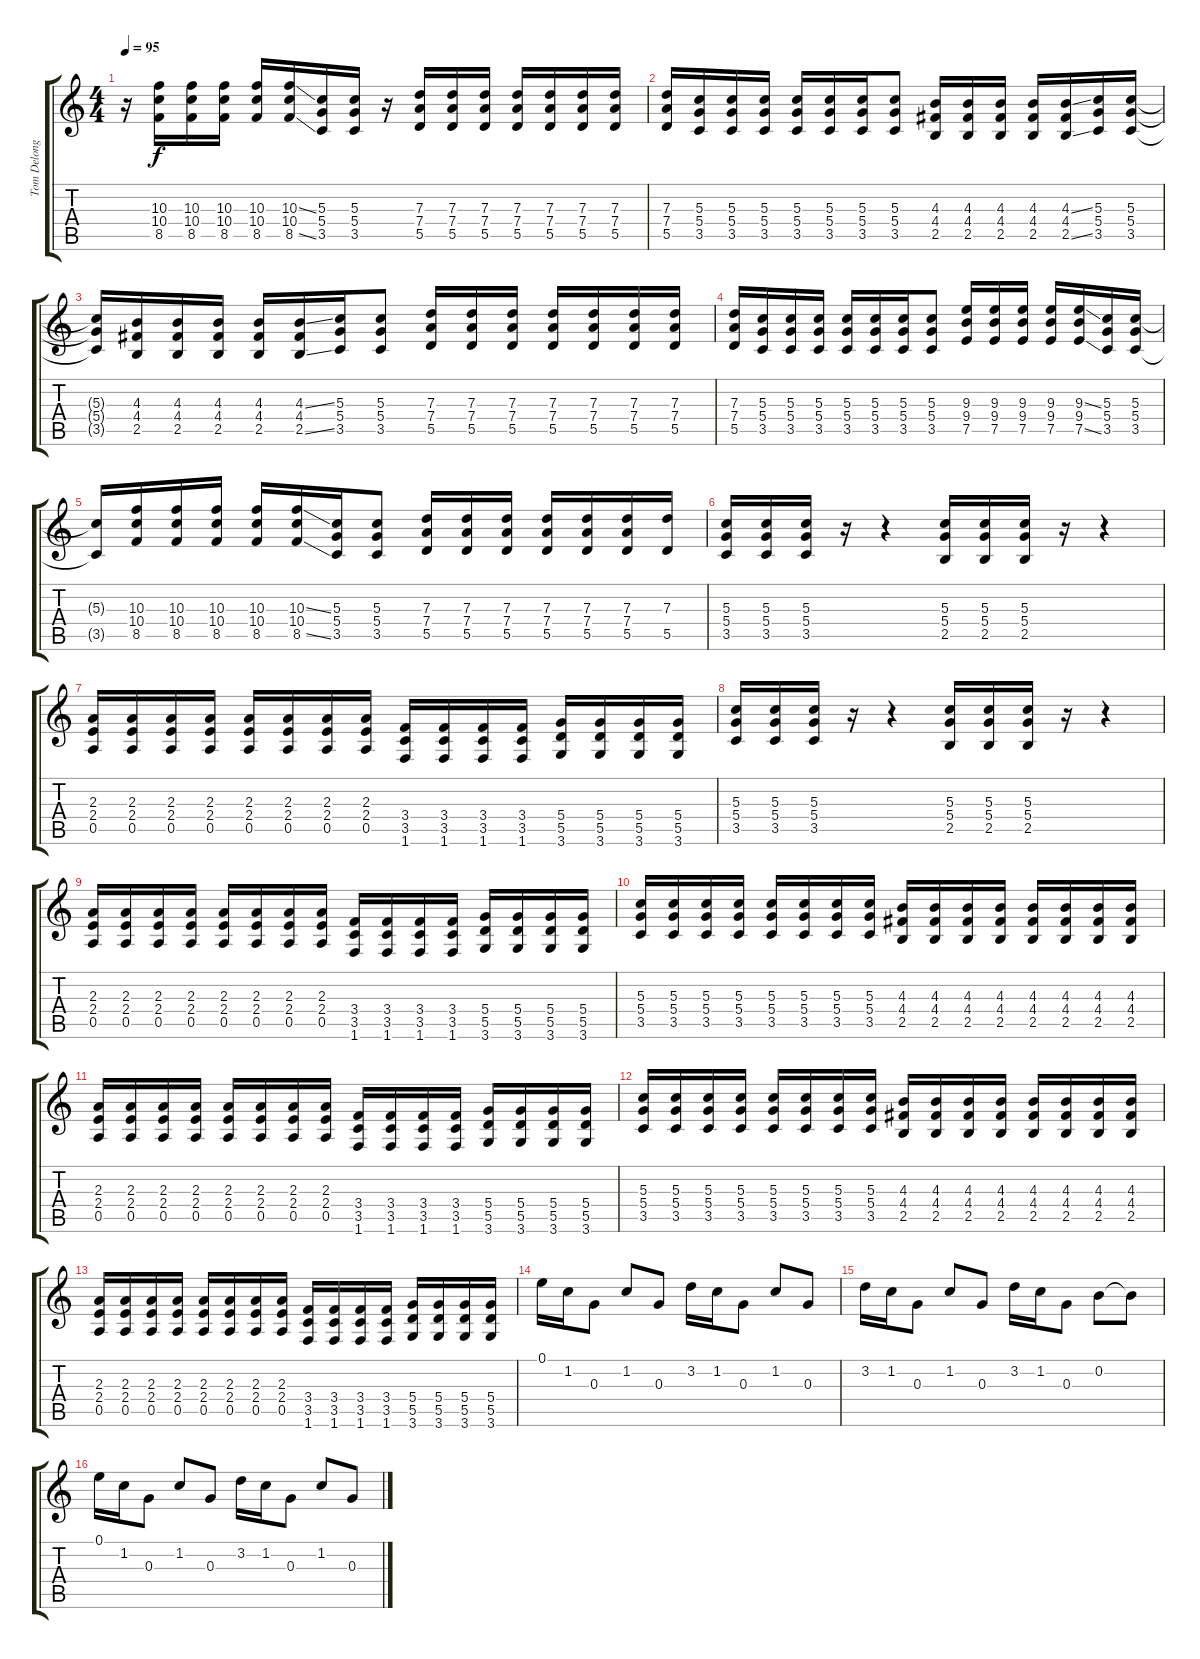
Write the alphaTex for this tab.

\track ("Tom Delonge" "Tom Delong") {instrument distortionguitar}
\staff {score tabs}
\tuning (E4 B3 G3 D3 A2 E2) {hide}
\ts (4 4)
\tempo 95
\clef g2
\ks c
r.16{dy f} (10.3 10.4 8.5).16 (10.3 10.4 8.5).16 (10.3 10.4 8.5).16 (10.3 10.4 8.5).16 (10.3{ss} 10.4 8.5{ss}).16 (5.3 5.4 3.5).16 (5.3 5.4 3.5).16 r.16 (7.3 7.4 5.5).16 (7.3 7.4 5.5).16 (7.3 7.4 5.5).16 (7.3 7.4 5.5).16 (7.3 7.4 5.5).16 (7.3 7.4 5.5).16 (7.3 7.4 5.5).16 |
(7.3 7.4 5.5).16 (5.3 5.4 3.5).16 (5.3 5.4 3.5).16 (5.3 5.4 3.5).16 (5.3 5.4 3.5).16 (5.3 5.4 3.5).16 (5.3 5.4 3.5).16 (5.3 5.4 3.5).8 (4.3 4.4 2.5).16 (4.3 4.4 2.5).16 (4.3 4.4 2.5).16 (4.3 4.4 2.5).16 (4.3{ss} 4.4 2.5{ss}).16 (5.3 5.4 3.5).16 (5.3 5.4 3.5).16 |
(5.3{t} 5.4{t} 3.5{t}).16 (4.3 4.4 2.5).16 (4.3 4.4 2.5).16 (4.3 4.4 2.5).16 (4.3 4.4 2.5).16 (4.3{ss} 4.4 2.5{ss}).16 (5.3 5.4 3.5).16 (5.3 5.4 3.5).8 (7.3 7.4 5.5).16 (7.3 7.4 5.5).16 (7.3 7.4 5.5).16 (7.3 7.4 5.5).16 (7.3 7.4 5.5).16 (7.3 7.4 5.5).16 (7.3 7.4 5.5).16 |
(7.3 7.4 5.5).16 (5.3 5.4 3.5).16 (5.3 5.4 3.5).16 (5.3 5.4 3.5).16 (5.3 5.4 3.5).16 (5.3 5.4 3.5).16 (5.3 5.4 3.5).16 (5.3 5.4 3.5).8 (9.3 9.4 7.5).16 (9.3 9.4 7.5).16 (9.3 9.4 7.5).16 (9.3 9.4 7.5).16 (9.3{ss} 9.4 7.5{ss}).16 (5.3 5.4 3.5).16 (5.3 5.4 3.5).16 |
(5.3{t} 3.5{t}).16 (10.3 10.4 8.5).16 (10.3 10.4 8.5).16 (10.3 10.4 8.5).16 (10.3 10.4 8.5).16 (10.3{ss} 10.4 8.5{ss}).16 (5.3 5.4 3.5).16 (5.3 5.4 3.5).8 (7.3 7.4 5.5).16 (7.3 7.4 5.5).16 (7.3 7.4 5.5).16 (7.3 7.4 5.5).16 (7.3 7.4 5.5).16 (7.3 7.4 5.5).16 (7.3 5.5).16 |
(5.3 5.4 3.5).16 (5.3 5.4 3.5).16 (5.3 5.4 3.5).16 r.16 r.4 (5.3 5.4 2.5).16 (5.3 5.4 2.5).16 (5.3 5.4 2.5).16 r.16 r.4 |
(2.3 2.4 0.5).16 (2.3 2.4 0.5).16 (2.3 2.4 0.5).16 (2.3 2.4 0.5).16 (2.3 2.4 0.5).16 (2.3 2.4 0.5).16 (2.3 2.4 0.5).16 (2.3 2.4 0.5).16 (3.4 3.5 1.6).16 (3.4 3.5 1.6).16 (3.4 3.5 1.6).16 (3.4 3.5 1.6).16 (5.4 5.5 3.6).16 (5.4 5.5 3.6).16 (5.4 5.5 3.6).16 (5.4 5.5 3.6).16 |
(5.3 5.4 3.5).16 (5.3 5.4 3.5).16 (5.3 5.4 3.5).16 r.16 r.4 (5.3 5.4 2.5).16 (5.3 5.4 2.5).16 (5.3 5.4 2.5).16 r.16 r.4 |
(2.3 2.4 0.5).16 (2.3 2.4 0.5).16 (2.3 2.4 0.5).16 (2.3 2.4 0.5).16 (2.3 2.4 0.5).16 (2.3 2.4 0.5).16 (2.3 2.4 0.5).16 (2.3 2.4 0.5).16 (3.4 3.5 1.6).16 (3.4 3.5 1.6).16 (3.4 3.5 1.6).16 (3.4 3.5 1.6).16 (5.4 5.5 3.6).16 (5.4 5.5 3.6).16 (5.4 5.5 3.6).16 (5.4 5.5 3.6).16 |
(5.3 5.4 3.5).16 (5.3 5.4 3.5).16 (5.3 5.4 3.5).16 (5.3 5.4 3.5).16 (5.3 5.4 3.5).16 (5.3 5.4 3.5).16 (5.3 5.4 3.5).16 (5.3 5.4 3.5).16 (4.3 4.4 2.5).16 (4.3 4.4 2.5).16 (4.3 4.4 2.5).16 (4.3 4.4 2.5).16 (4.3 4.4 2.5).16 (4.3 4.4 2.5).16 (4.3 4.4 2.5).16 (4.3 4.4 2.5).16 |
(2.3 2.4 0.5).16 (2.3 2.4 0.5).16 (2.3 2.4 0.5).16 (2.3 2.4 0.5).16 (2.3 2.4 0.5).16 (2.3 2.4 0.5).16 (2.3 2.4 0.5).16 (2.3 2.4 0.5).16 (3.4 3.5 1.6).16 (3.4 3.5 1.6).16 (3.4 3.5 1.6).16 (3.4 3.5 1.6).16 (5.4 5.5 3.6).16 (5.4 5.5 3.6).16 (5.4 5.5 3.6).16 (5.4 5.5 3.6).16 |
(5.3 5.4 3.5).16 (5.3 5.4 3.5).16 (5.3 5.4 3.5).16 (5.3 5.4 3.5).16 (5.3 5.4 3.5).16 (5.3 5.4 3.5).16 (5.3 5.4 3.5).16 (5.3 5.4 3.5).16 (4.3 4.4 2.5).16 (4.3 4.4 2.5).16 (4.3 4.4 2.5).16 (4.3 4.4 2.5).16 (4.3 4.4 2.5).16 (4.3 4.4 2.5).16 (4.3 4.4 2.5).16 (4.3 4.4 2.5).16 |
(2.3 2.4 0.5).16 (2.3 2.4 0.5).16 (2.3 2.4 0.5).16 (2.3 2.4 0.5).16 (2.3 2.4 0.5).16 (2.3 2.4 0.5).16 (2.3 2.4 0.5).16 (2.3 2.4 0.5).16 (3.4 3.5 1.6).16 (3.4 3.5 1.6).16 (3.4 3.5 1.6).16 (3.4 3.5 1.6).16 (5.4 5.5 3.6).16 (5.4 5.5 3.6).16 (5.4 5.5 3.6).16 (5.4 5.5 3.6).16 |
0.1.16 1.2.16 0.3.8 1.2.8 0.3.8 3.2.16 1.2.16 0.3.8 1.2.8 0.3.8 |
3.2.16 1.2.16 0.3.8 1.2.8 0.3.8 3.2.16 1.2.16 0.3.8 0.2.8 0.2{t}.8 |
0.1.16 1.2.16 0.3.8 1.2.8 0.3.8 3.2.16 1.2.16 0.3.8 1.2.8 0.3.8
